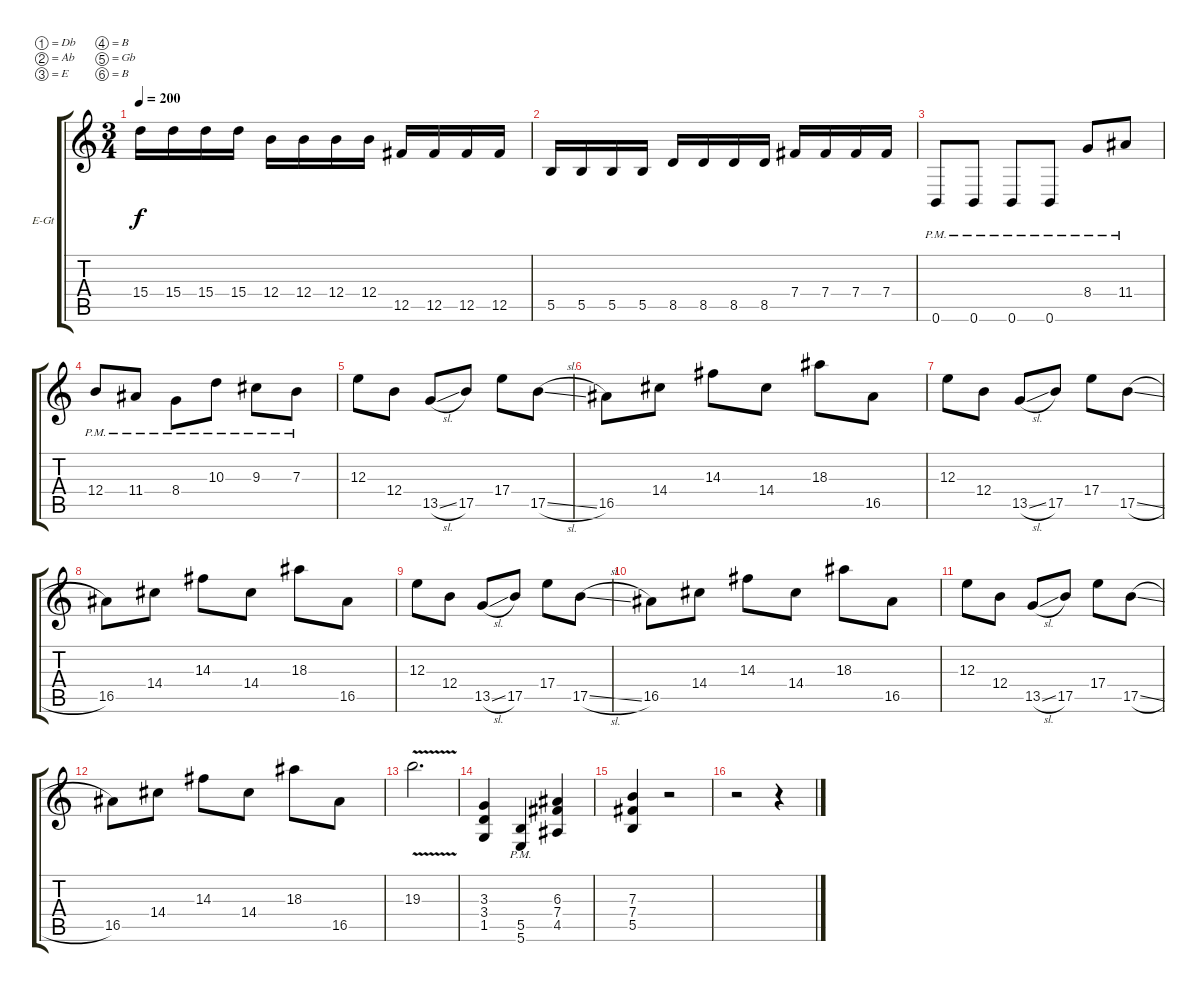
\bracketExtendMode groupsimilarinstruments
\firstSystemTrackNameOrientation horizontal
\otherSystemsTrackNameOrientation horizontal
\track ("Track 1" "E-Gt") {multiBarRest instrument overdrivenguitar}
\staff {score tabs}
\tuning (Db4 Ab3 E3 B2 Gb2 B1)
\ts (3 4)
\tempo 200
\clef g2
\ks c
15.4.16{dy f} 15.4.16 15.4.16 15.4.16 12.4.16 12.4.16 12.4.16 12.4.16 12.5.16 12.5.16 12.5.16 12.5.16 |
5.5.16 5.5.16 5.5.16 5.5.16 8.5.16 8.5.16 8.5.16 8.5.16 7.4.16 7.4.16 7.4.16 7.4.16 |
0.6{pm}.8 0.6{pm}.8 0.6{pm}.8 0.6{pm}.8 8.4{pm}.8 11.4{pm}.8 |
12.4{pm}.8 11.4{pm}.8 8.4{pm}.8 10.3{pm}.8 9.3{pm}.8 7.3{pm}.8 |
12.3.8 12.4.8 13.5{sl}.8 17.5.8 17.4.8 17.5{sl}.8 |
16.5.8 14.4.8 14.3.8 14.4.8 18.3.8 16.5.8 |
12.3.8 12.4.8 13.5{sl}.8 17.5.8 17.4.8 17.5{sl}.8 |
16.5.8 14.4.8 14.3.8 14.4.8 18.3.8 16.5.8 |
12.3.8 12.4.8 13.5{sl}.8 17.5.8 17.4.8 17.5{sl}.8 |
16.5.8 14.4.8 14.3.8 14.4.8 18.3.8 16.5.8 |
12.3.8 12.4.8 13.5{sl}.8 17.5.8 17.4.8 17.5{sl}.8 |
16.5.8 14.4.8 14.3.8 14.4.8 18.3.8 16.5.8 |
19.3{v}.2{d} |
(3.3 3.4 1.5).4 (5.5{pm} 5.6{pm}).4 (6.3 7.4 4.5).4 |
(7.3 7.4 5.5).4 r.2 |
r.2 r.4
